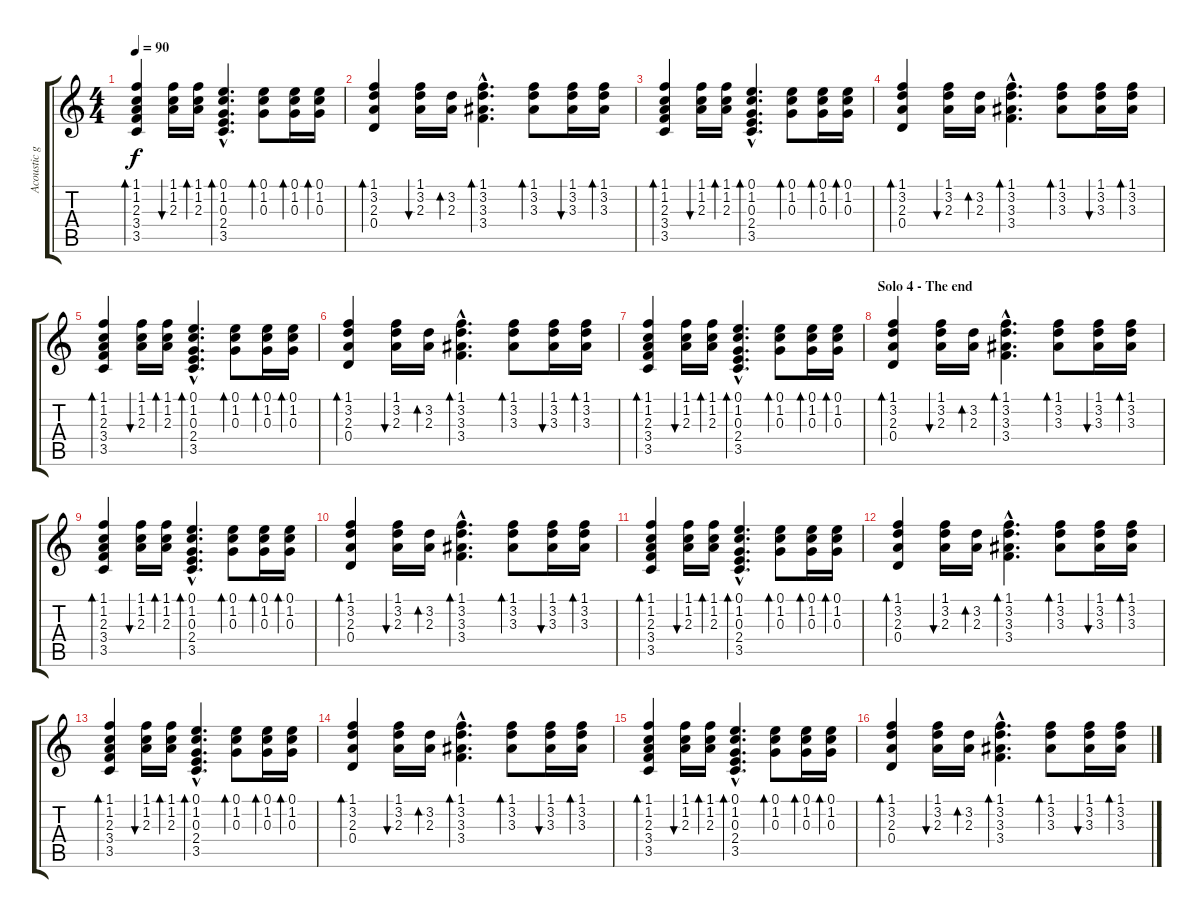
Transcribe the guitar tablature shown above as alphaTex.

\track ("Acoustic guitar (rhytm)" "Acoustic g") {instrument acousticguitarsteel}
\staff {score tabs}
\tuning (E4 B3 G3 D3 A2 E2) {hide}
\ts (4 4)
\tempo 90
\clef g2
\ks c
(1.1 1.2 2.3 3.4 3.5).4{bd 60 dy f} (1.1 1.2 2.3).16{bu 30} (1.1 1.2 2.3).16{bd 30} (0.1{hac} 1.2{hac} 0.3{hac} 2.4{hac} 3.5{hac}).4{d bd 60} (0.1 1.2 0.3).8{bd 30} (0.1 1.2 0.3).16{bd 30} (0.1 1.2 0.3).16{bd 30} |
(1.1 3.2 2.3 0.4).4{bd 60} (1.1 3.2 2.3).16{bu 30} (3.2 2.3).16{bd 30} (1.1{hac} 3.2{hac} 3.3{hac} 3.4{hac}).4{d bd 60} (1.1 3.2 3.3).8{bd 60} (1.1 3.2 3.3).16{bu 60} (1.1 3.2 3.3).16{bd 60} |
(1.1 1.2 2.3 3.4 3.5).4{bd 60} (1.1 1.2 2.3).16{bu 30} (1.1 1.2 2.3).16{bd 30} (0.1{hac} 1.2{hac} 0.3{hac} 2.4{hac} 3.5{hac}).4{d bd 60} (0.1 1.2 0.3).8{bd 30} (0.1 1.2 0.3).16{bd 30} (0.1 1.2 0.3).16{bd 30} |
(1.1 3.2 2.3 0.4).4{bd 60} (1.1 3.2 2.3).16{bu 30} (3.2 2.3).16{bd 30} (1.1{hac} 3.2{hac} 3.3{hac} 3.4{hac}).4{d bd 60} (1.1 3.2 3.3).8{bd 60} (1.1 3.2 3.3).16{bu 60} (1.1 3.2 3.3).16{bd 60} |
(1.1 1.2 2.3 3.4 3.5).4{bd 60} (1.1 1.2 2.3).16{bu 30} (1.1 1.2 2.3).16{bd 30} (0.1{hac} 1.2{hac} 0.3{hac} 2.4{hac} 3.5{hac}).4{d bd 60} (0.1 1.2 0.3).8{bd 30} (0.1 1.2 0.3).16{bd 30} (0.1 1.2 0.3).16{bd 30} |
(1.1 3.2 2.3 0.4).4{bd 60} (1.1 3.2 2.3).16{bu 30} (3.2 2.3).16{bd 30} (1.1{hac} 3.2{hac} 3.3{hac} 3.4{hac}).4{d bd 60} (1.1 3.2 3.3).8{bd 60} (1.1 3.2 3.3).16{bu 60} (1.1 3.2 3.3).16{bd 60} |
(1.1 1.2 2.3 3.4 3.5).4{bd 60} (1.1 1.2 2.3).16{bu 30} (1.1 1.2 2.3).16{bd 30} (0.1{hac} 1.2{hac} 0.3{hac} 2.4{hac} 3.5{hac}).4{d bd 60} (0.1 1.2 0.3).8{bd 30} (0.1 1.2 0.3).16{bd 30} (0.1 1.2 0.3).16{bd 30} |
\section ("" "Solo 4 - The end")
(1.1 3.2 2.3 0.4).4{bd 60} (1.1 3.2 2.3).16{bu 30} (3.2 2.3).16{bd 30} (1.1{hac} 3.2{hac} 3.3{hac} 3.4{hac}).4{d bd 60} (1.1 3.2 3.3).8{bd 60} (1.1 3.2 3.3).16{bu 60} (1.1 3.2 3.3).16{bd 60} |
(1.1 1.2 2.3 3.4 3.5).4{bd 60} (1.1 1.2 2.3).16{bu 30} (1.1 1.2 2.3).16{bd 30} (0.1{hac} 1.2{hac} 0.3{hac} 2.4{hac} 3.5{hac}).4{d bd 60} (0.1 1.2 0.3).8{bd 30} (0.1 1.2 0.3).16{bd 30} (0.1 1.2 0.3).16{bd 30} |
(1.1 3.2 2.3 0.4).4{bd 60} (1.1 3.2 2.3).16{bu 30} (3.2 2.3).16{bd 30} (1.1{hac} 3.2{hac} 3.3{hac} 3.4{hac}).4{d bd 60} (1.1 3.2 3.3).8{bd 60} (1.1 3.2 3.3).16{bu 60} (1.1 3.2 3.3).16{bd 60} |
(1.1 1.2 2.3 3.4 3.5).4{bd 60} (1.1 1.2 2.3).16{bu 30} (1.1 1.2 2.3).16{bd 30} (0.1{hac} 1.2{hac} 0.3{hac} 2.4{hac} 3.5{hac}).4{d bd 60} (0.1 1.2 0.3).8{bd 30} (0.1 1.2 0.3).16{bd 30} (0.1 1.2 0.3).16{bd 30} |
(1.1 3.2 2.3 0.4).4{bd 60} (1.1 3.2 2.3).16{bu 30} (3.2 2.3).16{bd 30} (1.1{hac} 3.2{hac} 3.3{hac} 3.4{hac}).4{d bd 60} (1.1 3.2 3.3).8{bd 60} (1.1 3.2 3.3).16{bu 60} (1.1 3.2 3.3).16{bd 60} |
(1.1 1.2 2.3 3.4 3.5).4{bd 60} (1.1 1.2 2.3).16{bu 30} (1.1 1.2 2.3).16{bd 30} (0.1{hac} 1.2{hac} 0.3{hac} 2.4{hac} 3.5{hac}).4{d bd 60} (0.1 1.2 0.3).8{bd 30} (0.1 1.2 0.3).16{bd 30} (0.1 1.2 0.3).16{bd 30} |
(1.1 3.2 2.3 0.4).4{bd 60} (1.1 3.2 2.3).16{bu 30} (3.2 2.3).16{bd 30} (1.1{hac} 3.2{hac} 3.3{hac} 3.4{hac}).4{d bd 60} (1.1 3.2 3.3).8{bd 60} (1.1 3.2 3.3).16{bu 60} (1.1 3.2 3.3).16{bd 60} |
(1.1 1.2 2.3 3.4 3.5).4{bd 60} (1.1 1.2 2.3).16{bu 30} (1.1 1.2 2.3).16{bd 30} (0.1{hac} 1.2{hac} 0.3{hac} 2.4{hac} 3.5{hac}).4{d bd 60} (0.1 1.2 0.3).8{bd 30} (0.1 1.2 0.3).16{bd 30} (0.1 1.2 0.3).16{bd 30} |
(1.1 3.2 2.3 0.4).4{bd 60 volume 5} (1.1 3.2 2.3).16{bu 30} (3.2 2.3).16{bd 30} (1.1{hac} 3.2{hac} 3.3{hac} 3.4{hac}).4{d bd 60} (1.1 3.2 3.3).8{bd 60} (1.1 3.2 3.3).16{bu 60} (1.1 3.2 3.3).16{bd 60}
